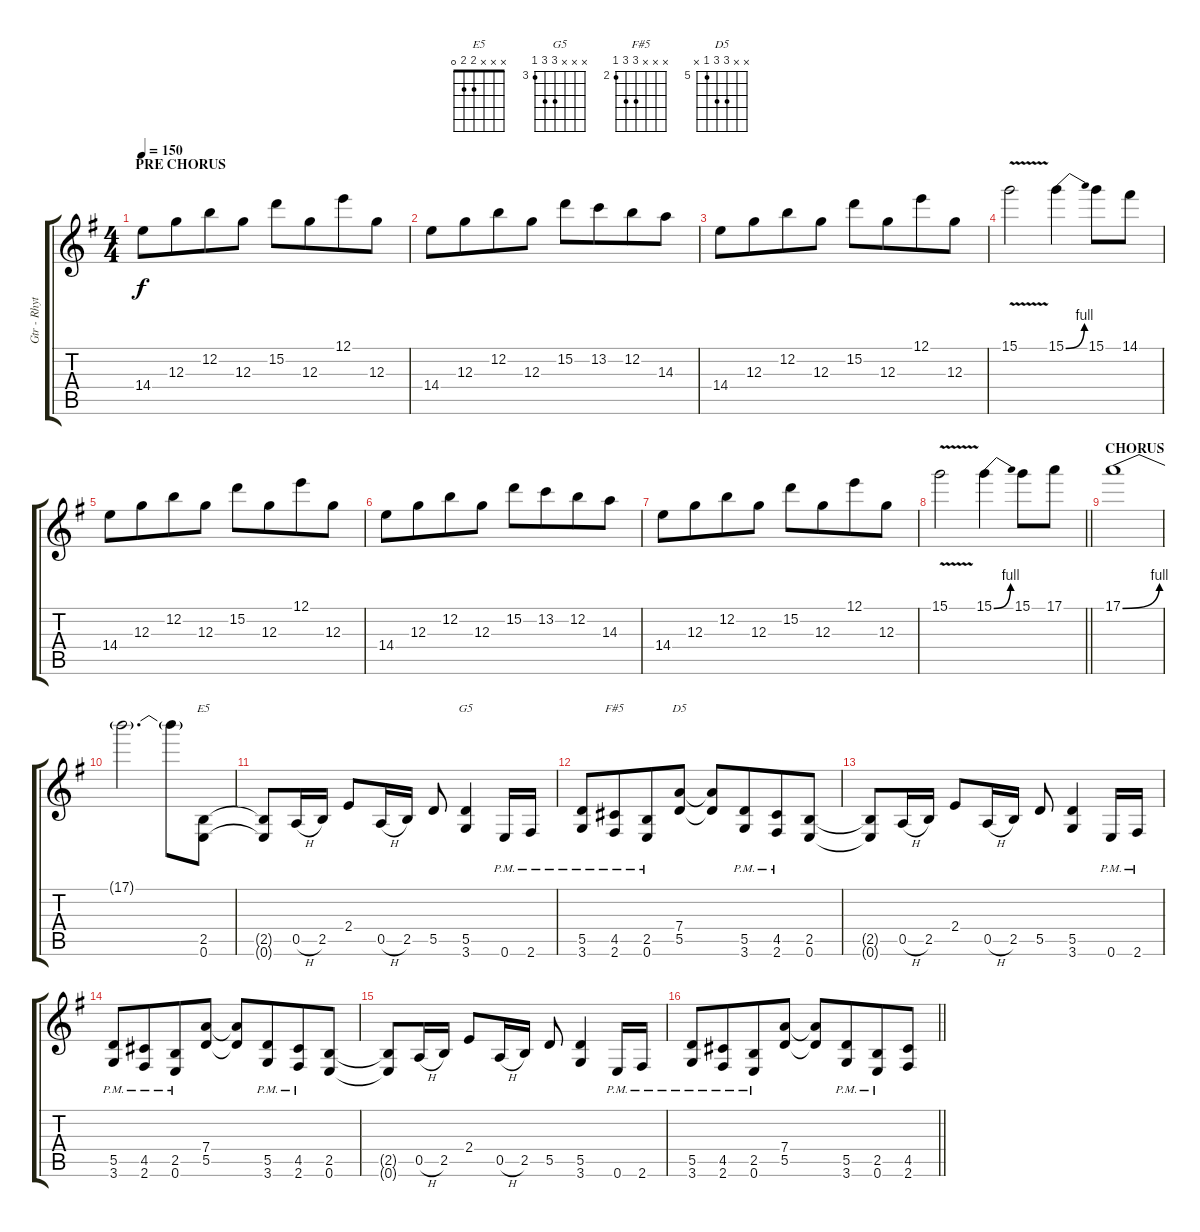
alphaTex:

\track ("Gtr - Rhythm" "Gtr - Rhyt") {instrument overdrivenguitar}
\staff {score tabs}
\tuning (E4 B3 G3 D3 A2 E2) {hide}
\chord ("E5" x x x 2 2 0)
\chord ("G5" x x x 5 5 3) {firstfret 3}
\chord ("F#5" x x x 4 4 2) {firstfret 2}
\chord ("D5" x x 7 7 5 x) {firstfret 5}
\ts (4 4)
\section ("" "PRE CHORUS")
\tempo 150
\clef g2
\ks eminor
14.4.8{dy f} 12.3.8{beam merge} 12.2.8 12.3.8 15.2.8 12.3.8{beam merge} 12.1.8 12.3.8 |
14.4.8 12.3.8{beam merge} 12.2.8 12.3.8 15.2.8 13.2.8{beam merge} 12.2.8 14.3.8 |
14.4.8 12.3.8{beam merge} 12.2.8 12.3.8 15.2.8 12.3.8{beam merge} 12.1.8 12.3.8 |
15.1{v}.2 15.1{be (bend 0 0 60 4)}.4 15.1.8 14.1.8 |
14.4.8 12.3.8{beam merge} 12.2.8 12.3.8 15.2.8 12.3.8{beam merge} 12.1.8 12.3.8 |
14.4.8 12.3.8{beam merge} 12.2.8 12.3.8 15.2.8 13.2.8{beam merge} 12.2.8 14.3.8 |
14.4.8 12.3.8{beam merge} 12.2.8 12.3.8 15.2.8 12.3.8{beam merge} 12.1.8 12.3.8 |
\barLineRight lightlight
15.1{v}.2 15.1{be (bend 0 0 60 4)}.4 15.1.8 17.1.8 |
\section ("" "CHORUS")
17.1{be (bend 0 0 60 4)}.1 |
17.1{t}.2{d} 17.1{t}.8 (2.5 0.6).8{ch "E5"} |
(2.5{t} 0.6{t}).8 0.5{h}.16 2.5.16 2.4.8 0.5{h}.16 2.5.16 5.5.8 (5.5 3.6).4{ch "G5"} 0.6{pm}.16 2.6{pm}.16 |
(5.5 3.6{pm}).8{beam merge} (4.5 2.6{pm}).8{ch "F#5" beam merge} (2.5{pm} 0.6{pm}).8{beam merge} (7.4 5.5).8{ch "D5"} (7.4{t} 5.5{t}).8 (5.5{pm} 3.6{pm}).8{beam merge} (4.5{pm} 2.6{pm}).8 (2.5 0.6).8 |
(2.5{t} 0.6{t}).8 0.5{h}.16 2.5.16 2.4.8 0.5{h}.16 2.5.16 5.5.8 (5.5 3.6).4 0.6{pm}.16 2.6{pm}.16 |
(5.5 3.6{pm}).8{beam merge} (4.5 2.6{pm}).8{beam merge} (2.5{pm} 0.6{pm}).8{beam merge} (7.4 5.5).8 (7.4{t} 5.5{t}).8 (5.5{pm} 3.6{pm}).8{beam merge} (4.5{pm} 2.6{pm}).8 (2.5 0.6).8 |
(2.5{t} 0.6{t}).8 0.5{h}.16 2.5.16 2.4.8 0.5{h}.16 2.5.16 5.5.8 (5.5 3.6).4 0.6{pm}.16 2.6{pm}.16 |
\barLineRight lightlight
(5.5 3.6{pm}).8{beam merge} (4.5 2.6{pm}).8{beam merge} (2.5{pm} 0.6{pm}).8{beam merge} (7.4 5.5).8 (7.4{t} 5.5{t}).8 (5.5{pm} 3.6{pm}).8{beam merge} (2.5{pm} 0.6{pm}).8 (4.5 2.6).8
